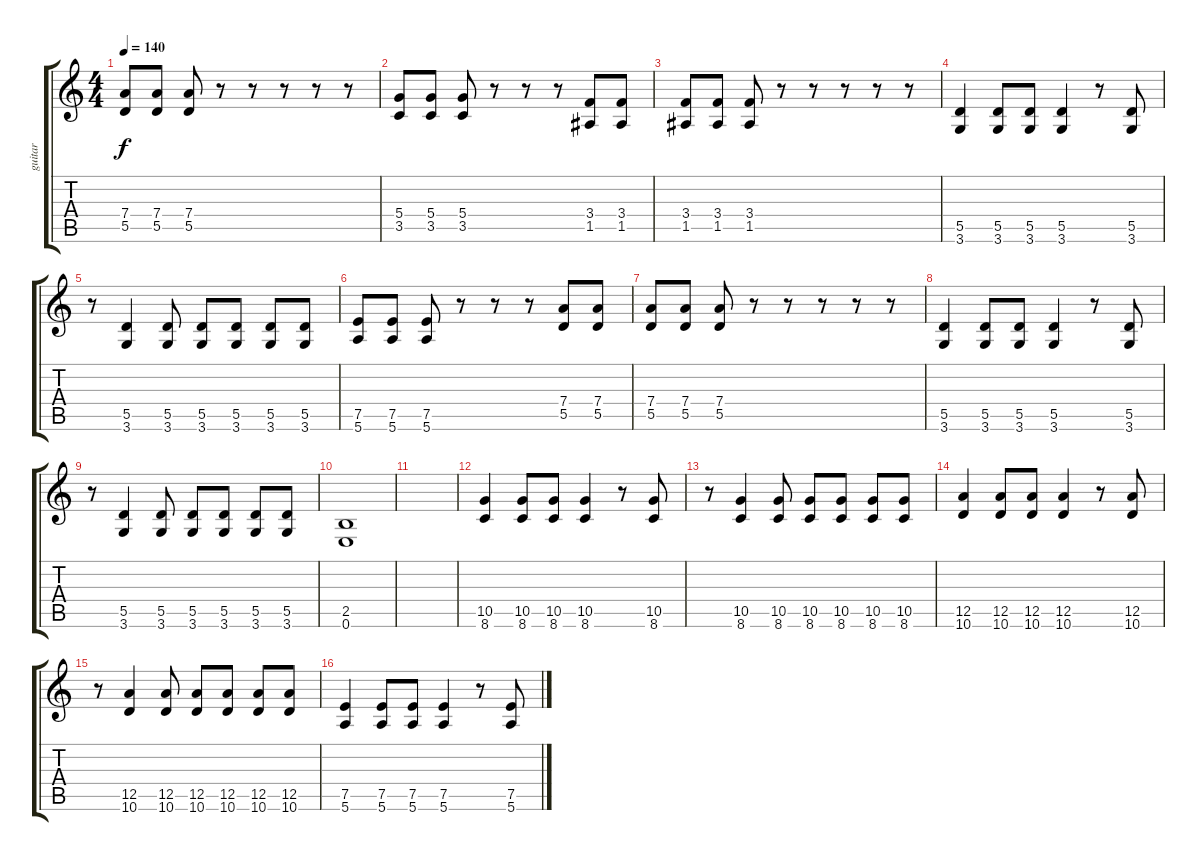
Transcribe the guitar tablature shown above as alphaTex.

\track ("guitar" "guitar") {instrument overdrivenguitar}
\staff {score tabs}
\tuning (E4 B3 G3 D3 A2 E2) {hide}
\ts (4 4)
\tempo 140
\clef g2
\ks c
(7.4 5.5).8{dy f} (7.4 5.5).8 (7.4 5.5).8 r.8 r.8 r.8 r.8 r.8 |
(5.4 3.5).8 (5.4 3.5).8 (5.4 3.5).8 r.8 r.8 r.8 (3.4 1.5).8 (3.4 1.5).8 |
(3.4 1.5).8 (3.4 1.5).8 (3.4 1.5).8 r.8 r.8 r.8 r.8 r.8 |
(5.5 3.6).4 (5.5 3.6).8 (5.5 3.6).8 (5.5 3.6).4 r.8 (5.5 3.6).8 |
r.8 (5.5 3.6).4 (5.5 3.6).8 (5.5 3.6).8 (5.5 3.6).8 (5.5 3.6).8 (5.5 3.6).8 |
(7.5 5.6).8 (7.5 5.6).8 (7.5 5.6).8 r.8 r.8 r.8 (7.4 5.5).8 (7.4 5.5).8 |
(7.4 5.5).8 (7.4 5.5).8 (7.4 5.5).8 r.8 r.8 r.8 r.8 r.8 |
(5.5 3.6).4 (5.5 3.6).8 (5.5 3.6).8 (5.5 3.6).4 r.8 (5.5 3.6).8 |
r.8 (5.5 3.6).4 (5.5 3.6).8 (5.5 3.6).8 (5.5 3.6).8 (5.5 3.6).8 (5.5 3.6).8 |
(2.5 0.6).1 |
|
(10.5 8.6).4 (10.5 8.6).8 (10.5 8.6).8 (10.5 8.6).4 r.8 (10.5 8.6).8 |
r.8 (10.5 8.6).4 (10.5 8.6).8 (10.5 8.6).8 (10.5 8.6).8 (10.5 8.6).8 (10.5 8.6).8 |
(12.5 10.6).4 (12.5 10.6).8 (12.5 10.6).8 (12.5 10.6).4 r.8 (12.5 10.6).8 |
r.8 (12.5 10.6).4 (12.5 10.6).8 (12.5 10.6).8 (12.5 10.6).8 (12.5 10.6).8 (12.5 10.6).8 |
(7.5 5.6).4 (7.5 5.6).8 (7.5 5.6).8 (7.5 5.6).4 r.8 (7.5 5.6).8
